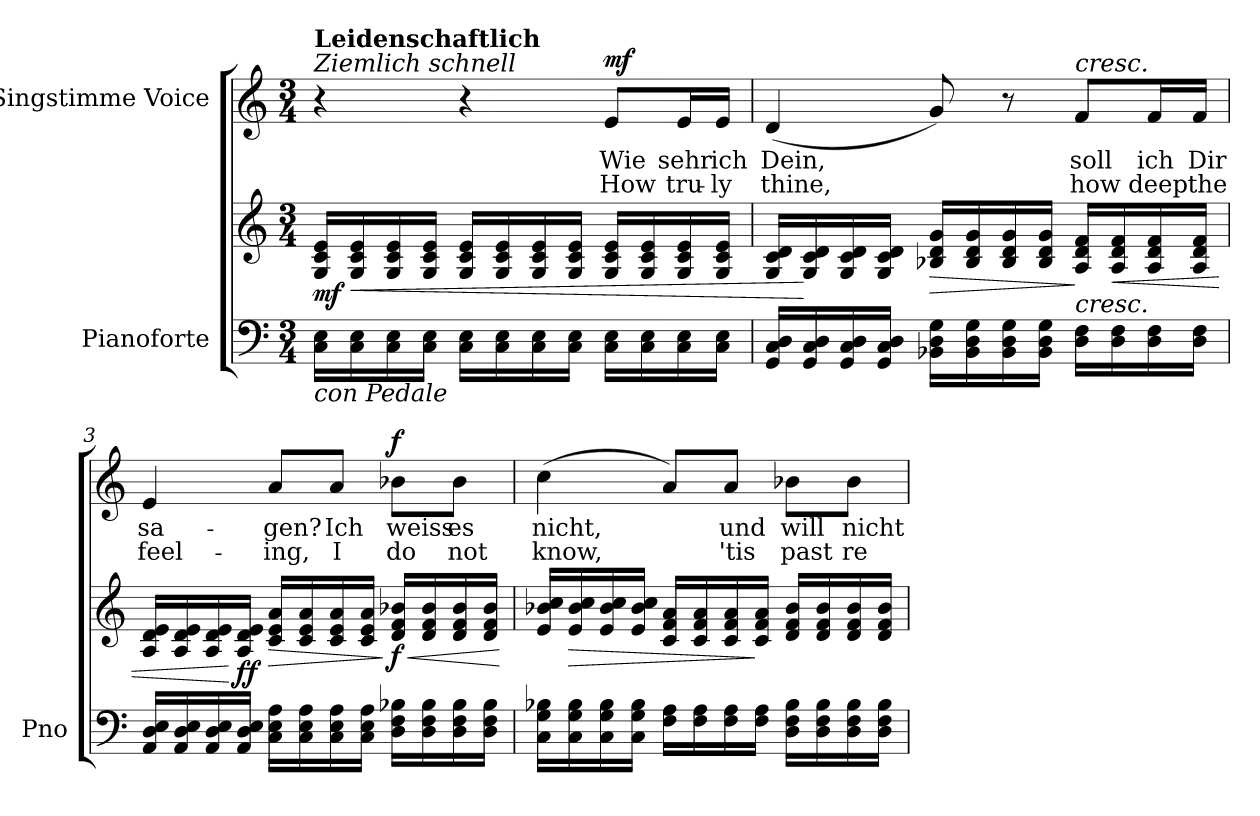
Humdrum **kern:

**kern	**kern	**dynam	**kern	**text	**text	**dynam
*part2	*part2	*part2	*part1	*part1	*part1	*part1
*staff3	*staff2	*staff2/3	*staff1	*staff1	*staff1	*staff1
*I"Pianoforte	*	*	*I"Singstimme Voice	*	*	*
*I'Pno	*	*	*	*	*	*
*clefF4	*clefG2	*	*clefG2	*	*	*
*k[]	*k[]	*	*k[]	*	*	*
*M3/4	*M3/4	*	*M3/4	*	*	*
=1	=1	=1	=1	=1	=1	=1
!	!	!	!LO:TX:a:i:t=Ziemlich schnell	!	!	!
!	!	!	!LO:TX:a:B:t=Leidenschaftlich	!	!	!
!LO:TX:b:i:t=con Pedale	!	!	!	!	!	!
!	!	!LO:DY:b	!	!	!	!
16C\ 16E\LL	16G/ 16c/ 16e/LL	mf	4r	.	.	.
!	!	!LO:HP:b	!	!	!	!
16C\ 16E\	16G/ 16c/ 16e/	<	.	.	.	.
16C\ 16E\	16G/ 16c/ 16e/	.	.	.	.	.
16C\ 16E\JJ	16G/ 16c/ 16e/JJ	.	.	.	.	.
16C\ 16E\LL	16G/ 16c/ 16e/LL	.	4r	.	.	.
16C\ 16E\	16G/ 16c/ 16e/	.	.	.	.	.
16C\ 16E\	16G/ 16c/ 16e/	.	.	.	.	.
16C\ 16E\JJ	16G/ 16c/ 16e/JJ	.	.	.	.	.
!	!	!	!	!LO:LY:b	!LO:LY:b	!LO:DY:a
16C\ 16E\LL	16G/ 16c/ 16e/LL	.	8e/L	Wie	How	mf
16C\ 16E\	16G/ 16c/ 16e/	.	.	.	.	.
!	!	!	!	!LO:LY:b	!LO:LY:b	!
16C\ 16E\	16G/ 16c/ 16e/	.	16e/L	sehr	tru-	.
!	!	!	!	!LO:LY:b	!LO:LY:b	!
16C\ 16E\JJ	16G/ 16c/ 16e/JJ	.	16e/JJ	ich	-ly	.
=2	=2	=2	=2	=2	=2	=2
!	!	!	!	!LO:LY:b	!LO:LY:b	!
16GG/ 16C/ 16D/LL	16G/ 16c/ 16d/LL	.	(<4d/	Dein,	thine,	.
16GG/ 16C/ 16D/	16G/ 16c/ 16d/	[	.	.	.	.
16GG/ 16C/ 16D/	16G/ 16c/ 16d/	.	.	.	.	.
16GG/ 16C/ 16D/JJ	16G/ 16c/ 16d/JJ	.	.	.	.	.
!	!	!LO:HP:b	!	!	!	!
16BB-X\ 16D\ 16G\LL	16B-X/ 16d/ 16g/LL	>	8g/)	.	.	.
16BB-\ 16D\ 16G\	16B-/ 16d/ 16g/	.	.	.	.	.
16BB-\ 16D\ 16G\	16B-/ 16d/ 16g/	.	8r	.	.	.
16BB-\ 16D\ 16G\JJ	16B-/ 16d/ 16g/JJ	.	.	.	.	.
!	!	!	!LO:TX:a:i:t=cresc.	!	!	!
!	!LO:TX:b:i:t=cresc.	!	!	!	!	!
!	!	!	!	!LO:LY:b	!LO:LY:b	!
16D\ 16F\LL	16A/ 16d/ 16f/LL	]	8f/L	soll	how	.
!	!	!LO:HP:b	!	!	!	!
16D\ 16F\	16A/ 16d/ 16f/	<	.	.	.	.
!	!	!	!	!LO:LY:b	!LO:LY:b	!
16D\ 16F\	16A/ 16d/ 16f/	.	16f/L	ich	deep	.
!	!	!	!	!LO:LY:b	!LO:LY:b	!
16D\ 16F\JJ	16A/ 16d/ 16f/JJ	.	16f/JJ	Dir	the	.
!!LO:LB:g=z
=3	=3	=3	=3	=3	=3	=3
!	!	!	!	!LO:LY:b	!LO:LY:b	!
16AA/ 16D/ 16E/LL	16A/ 16d/ 16e/LL	.	4e/	sa-	feel-	.
16AA/ 16D/ 16E/	16A/ 16d/ 16e/	.	.	.	.	.
16AA/ 16D/ 16E/	16A/ 16d/ 16e/	.	.	.	.	.
!	!	!LO:DY:n=1:b	!	!	!	!
16AA/ 16D/ 16E/JJ	16A/ 16d/ 16e/JJ	[ ff	.	.	.	.
!	!	!LO:HP:b	!	!LO:LY:b	!LO:LY:b	!
16C\ 16E\ 16A\LL	16c/ 16e/ 16a/LL	>	8a/L	-gen?	-ing,	.
16C\ 16E\ 16A\	16c/ 16e/ 16a/	.	.	.	.	.
!	!	!	!	!LO:LY:b	!LO:LY:b	!
16C\ 16E\ 16A\	16c/ 16e/ 16a/	.	8a/J	Ich	I	.
16C\ 16E\ 16A\JJ	16c/ 16e/ 16a/JJ	.	.	.	.	.
!	!	!LO:HP:n=1:b	!	!LO:LY:b	!LO:LY:b	!
!	!	!LO:DY:n=2:b	!	!	!	!LO:DY:a
16D\ 16F\ 16B-X\LL	16d/ 16f/ 16b-X/LL	] < f	8b-X\L	weiss	do	f
16D\ 16F\ 16B-\	16d/ 16f/ 16b-/	.	.	.	.	.
!	!	!	!	!LO:LY:b	!LO:LY:b	!
16D\ 16F\ 16B-\	16d/ 16f/ 16b-/	.	8b-\J	es	not	.
16D\ 16F\ 16B-\JJ	16d/ 16f/ 16b-/JJ	.	.	.	.	.
.	.	[	.	.	.	.
=4	=4	=4	=4	=4	=4	=4
!	!	!	!	!LO:LY:b	!LO:LY:b	!
16C\ 16G\ 16B-X\LL	16e/ 16b-X/ 16cc/LL	.	(>4cc\	nicht,	know,	.
!	!	!LO:HP:b	!	!	!	!
16C\ 16G\ 16B-\	16e/ 16b-/ 16cc/	>	.	.	.	.
16C\ 16G\ 16B-\	16e/ 16b-/ 16cc/	.	.	.	.	.
16C\ 16G\ 16B-\JJ	16e/ 16b-/ 16cc/JJ	.	.	.	.	.
16F\ 16A\LL	16c/ 16f/ 16a/LL	.	8a/L)	.	.	.
16F\ 16A\	16c/ 16f/ 16a/	.	.	.	.	.
!	!	!	!	!LO:LY:b	!LO:LY:b	!
16F\ 16A\	16c/ 16f/ 16a/	.	8a/J	und	'tis	.
16F\ 16A\JJ	16c/ 16f/ 16a/JJ	]	.	.	.	.
!	!	!	!	!LO:LY:b	!LO:LY:b	!
16D\ 16F\ 16B-\LL	16d/ 16f/ 16b-/LL	.	8b-X\L	will	past	.
16D\ 16F\ 16B-\	16d/ 16f/ 16b-/	.	.	.	.	.
!	!	!	!	!LO:LY:b	!LO:LY:b	!
16D\ 16F\ 16B-\	16d/ 16f/ 16b-/	.	8b-\J	nicht	re-	.
16D\ 16F\ 16B-\JJ	16d/ 16f/ 16b-/JJ	.	.	.	.	.
=	=	=	=	=	=	=
*-	*-	*-	*-	*-	*-	*-
